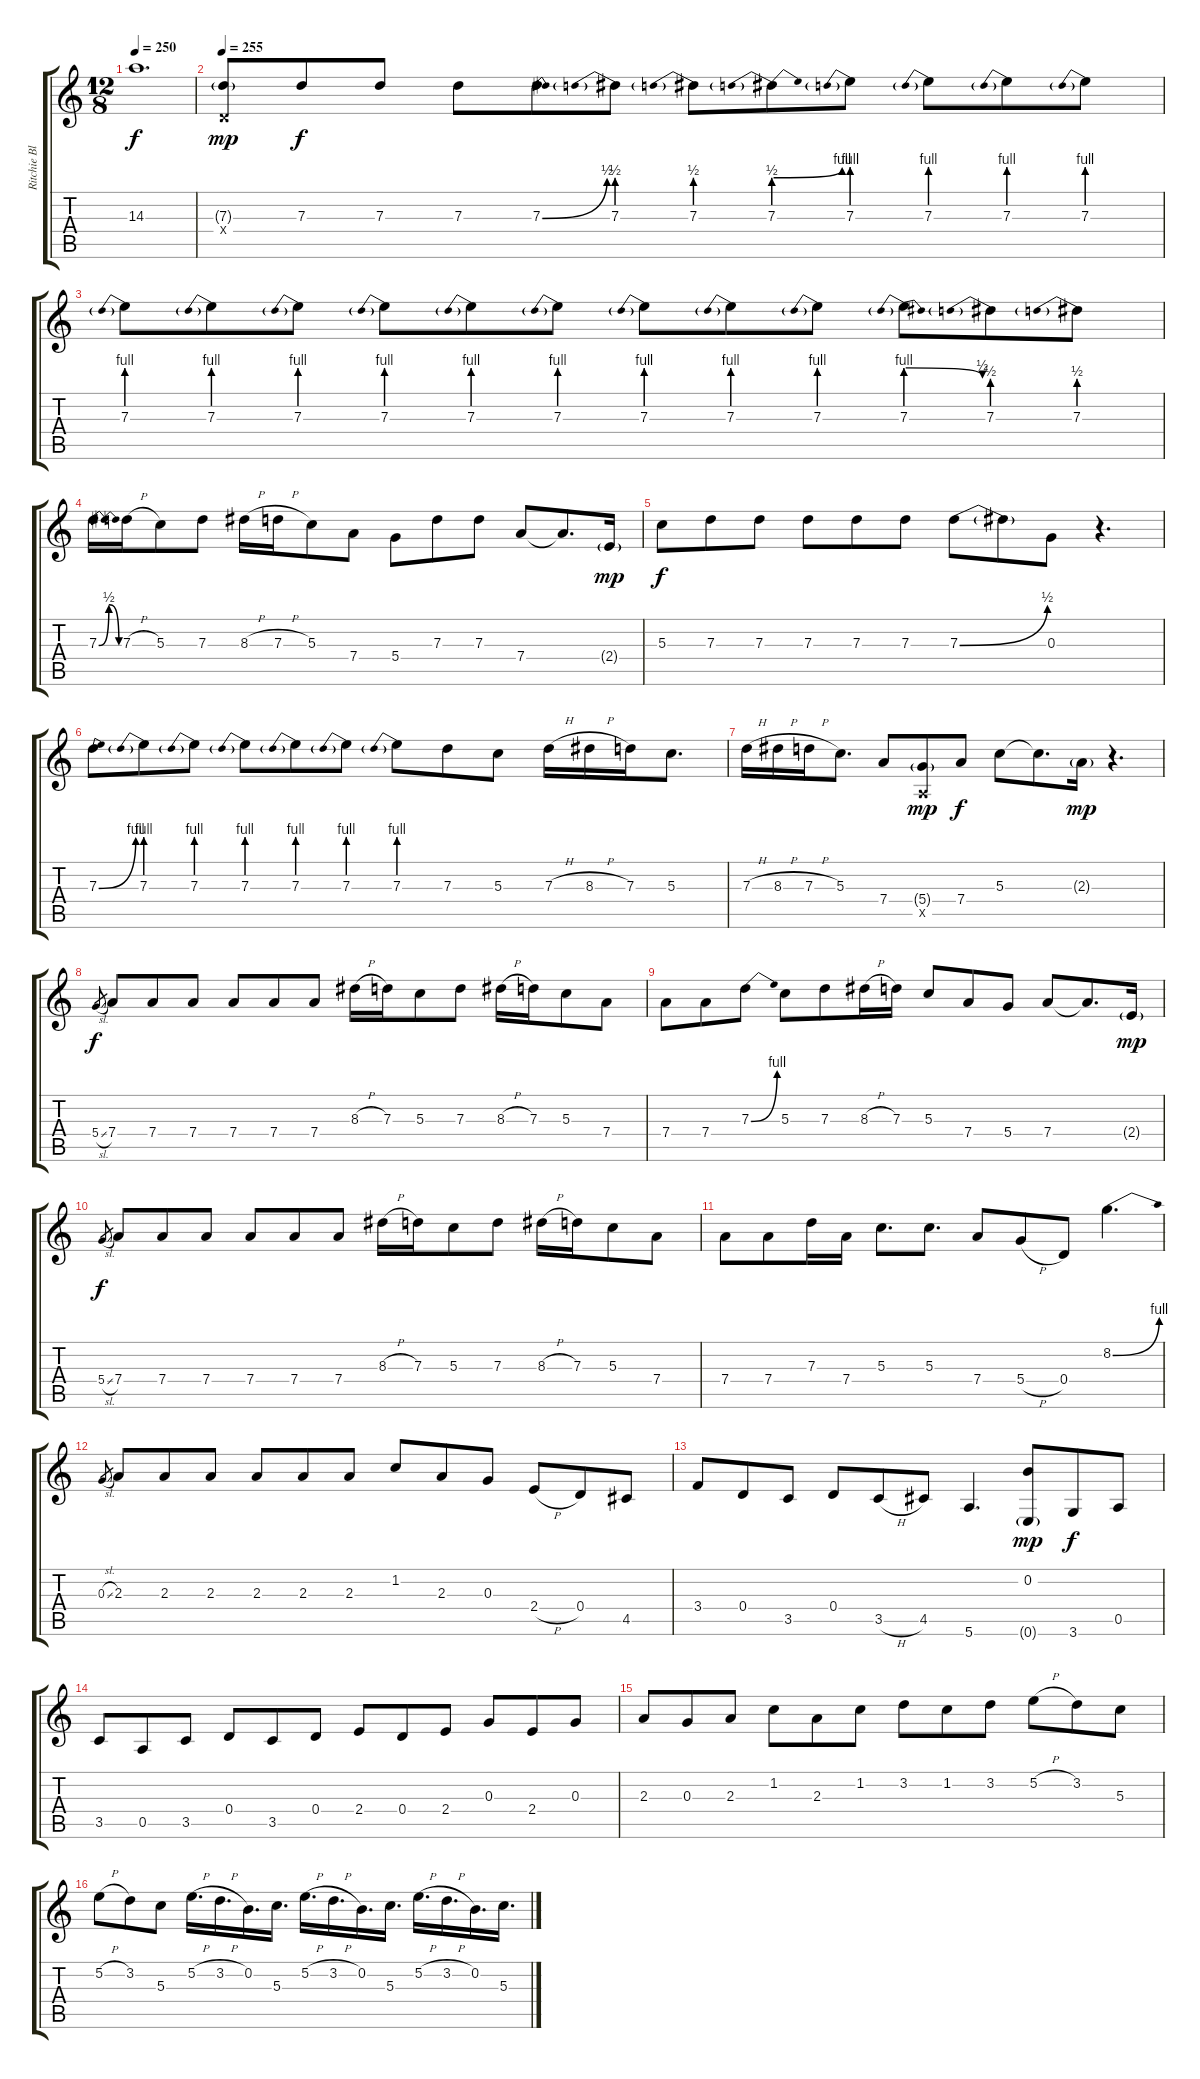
\track ("Ritchie Blackmore" "Ritchie Bl") {instrument overdrivenguitar}
\staff {score tabs}
\tuning (E4 B3 G3 D3 A2 E2) {hide}
\ts (12 8)
\tempo 250
\clef g2
\ks c
14.3{t}.1{d dy f} |
\tempo 255
(7.3{g} 0.4{x}).8{dy mp} 7.3.8{dy f} 7.3.8 7.3.8 7.3{be (bend 0 0 60 2)}.8 7.3{be (prebend 0 2 60 2)}.8 7.3{be (prebend 0 2 60 2)}.8 7.3{be (prebendbend 0 2 60 4)}.8 7.3{be (prebend 0 4 60 4)}.8 7.3{be (prebend 0 4 60 4)}.8 7.3{be (prebend 0 4 60 4)}.8 7.3{be (prebend 0 4 60 4)}.8 |
7.3{be (prebend 0 4 60 4)}.8 7.3{be (prebend 0 4 60 4)}.8 7.3{be (prebend 0 4 60 4)}.8 7.3{be (prebend 0 4 60 4)}.8 7.3{be (prebend 0 4 60 4)}.8 7.3{be (prebend 0 4 60 4)}.8 7.3{be (prebend 0 4 60 4)}.8 7.3{be (prebend 0 4 60 4)}.8 7.3{be (prebend 0 4 60 4)}.8 7.3{be (prebendrelease 0 4 60 2)}.8 7.3{be (prebend 0 2 60 2)}.8 7.3{be (prebend 0 2 60 2)}.8 |
7.3{be (bendrelease 0 0 15 2 30 2 60 0)}.16 7.3{h}.16 5.3.8 7.3.8 8.3{h}.16 7.3{h}.16 5.3.8 7.4.8 5.4.8 7.3.8 7.3.8 7.4.8 7.4{t}.8{d} 2.4{g}.16{dy mp} |
5.3.8{dy f} 7.3.8 7.3.8 7.3.8 7.3.8 7.3.8 7.3{be (bend 0 0 60 2)}.8 7.3{t}.8 0.3.8 r.4{d} |
7.3{be (bend 0 0 60 4)}.8 7.3{be (prebend 0 4 60 4)}.8 7.3{be (prebend 0 4 60 4)}.8 7.3{be (prebend 0 4 60 4)}.8 7.3{be (prebend 0 4 60 4)}.8 7.3{be (prebend 0 4 60 4)}.8 7.3{be (prebend 0 4 60 4)}.8 7.3.8 5.3.8 7.3{h}.16 8.3{h}.16 7.3.16 5.3.8{d} |
7.3{h}.16 8.3{h}.16 7.3{h}.16 5.3.8{d} 7.4.8 (5.4{g} 0.5{x}).8{dy mp} 7.4.8{dy f} 5.3.8 5.3{t}.8{d} 2.3{g}.16{dy mp} r.4{d} |
5.4{sl}.8{gr dy f} 7.4.8 7.4.8 7.4.8 7.4.8 7.4.8 7.4.8 8.3{h}.16 7.3.16 5.3.8 7.3.8 8.3{h}.16 7.3.16 5.3.8 7.4.8 |
7.4.8 7.4.8 7.3{be (bend 0 0 60 4)}.8 5.3.8 7.3.8 8.3{h}.16 7.3.16 5.3.8 7.4.8 5.4.8 7.4.8 7.4{t}.8{d} 2.4{g}.16{dy mp} |
5.4{sl}.8{gr dy f} 7.4.8 7.4.8 7.4.8 7.4.8 7.4.8 7.4.8 8.3{h}.16 7.3.16 5.3.8 7.3.8 8.3{h}.16 7.3.16 5.3.8 7.4.8 |
7.4.8 7.4.8 7.3.16 7.4.16 5.3.8{d} 5.3.8{d} 7.4.8 5.4{h}.8 0.4.8 8.2{be (bend 0 0 60 4)}.4{d} |
0.3{sl}.8{gr} 2.3.8 2.3.8 2.3.8 2.3.8 2.3.8 2.3.8 1.2.8 2.3.8 0.3.8 2.4{h}.8 0.4.8 4.5.8 |
3.4.8 0.4.8 3.5.8 0.4.8 3.5{h}.8 4.5.8 5.6.4{d} (0.2 0.6{g}).8{dy mp} 3.6.8{dy f} 0.5.8 |
3.5.8 0.5.8 3.5.8 0.4.8 3.5.8 0.4.8 2.4.8 0.4.8 2.4.8 0.3.8 2.4.8 0.3.8 |
2.3.8 0.3.8 2.3.8 1.2.8 2.3.8 1.2.8 3.2.8 1.2.8 3.2.8 5.2{h}.8 3.2.8 5.3.8 |
5.2{h}.8 3.2.8 5.3.8 5.2{h}.16{d} 3.2{h}.16{d} 0.2.16{d} 5.3.16{d} 5.2{h}.16{d} 3.2{h}.16{d} 0.2.16{d} 5.3.16{d} 5.2{h}.16{d} 3.2{h}.16{d} 0.2.16{d} 5.3.16{d}
